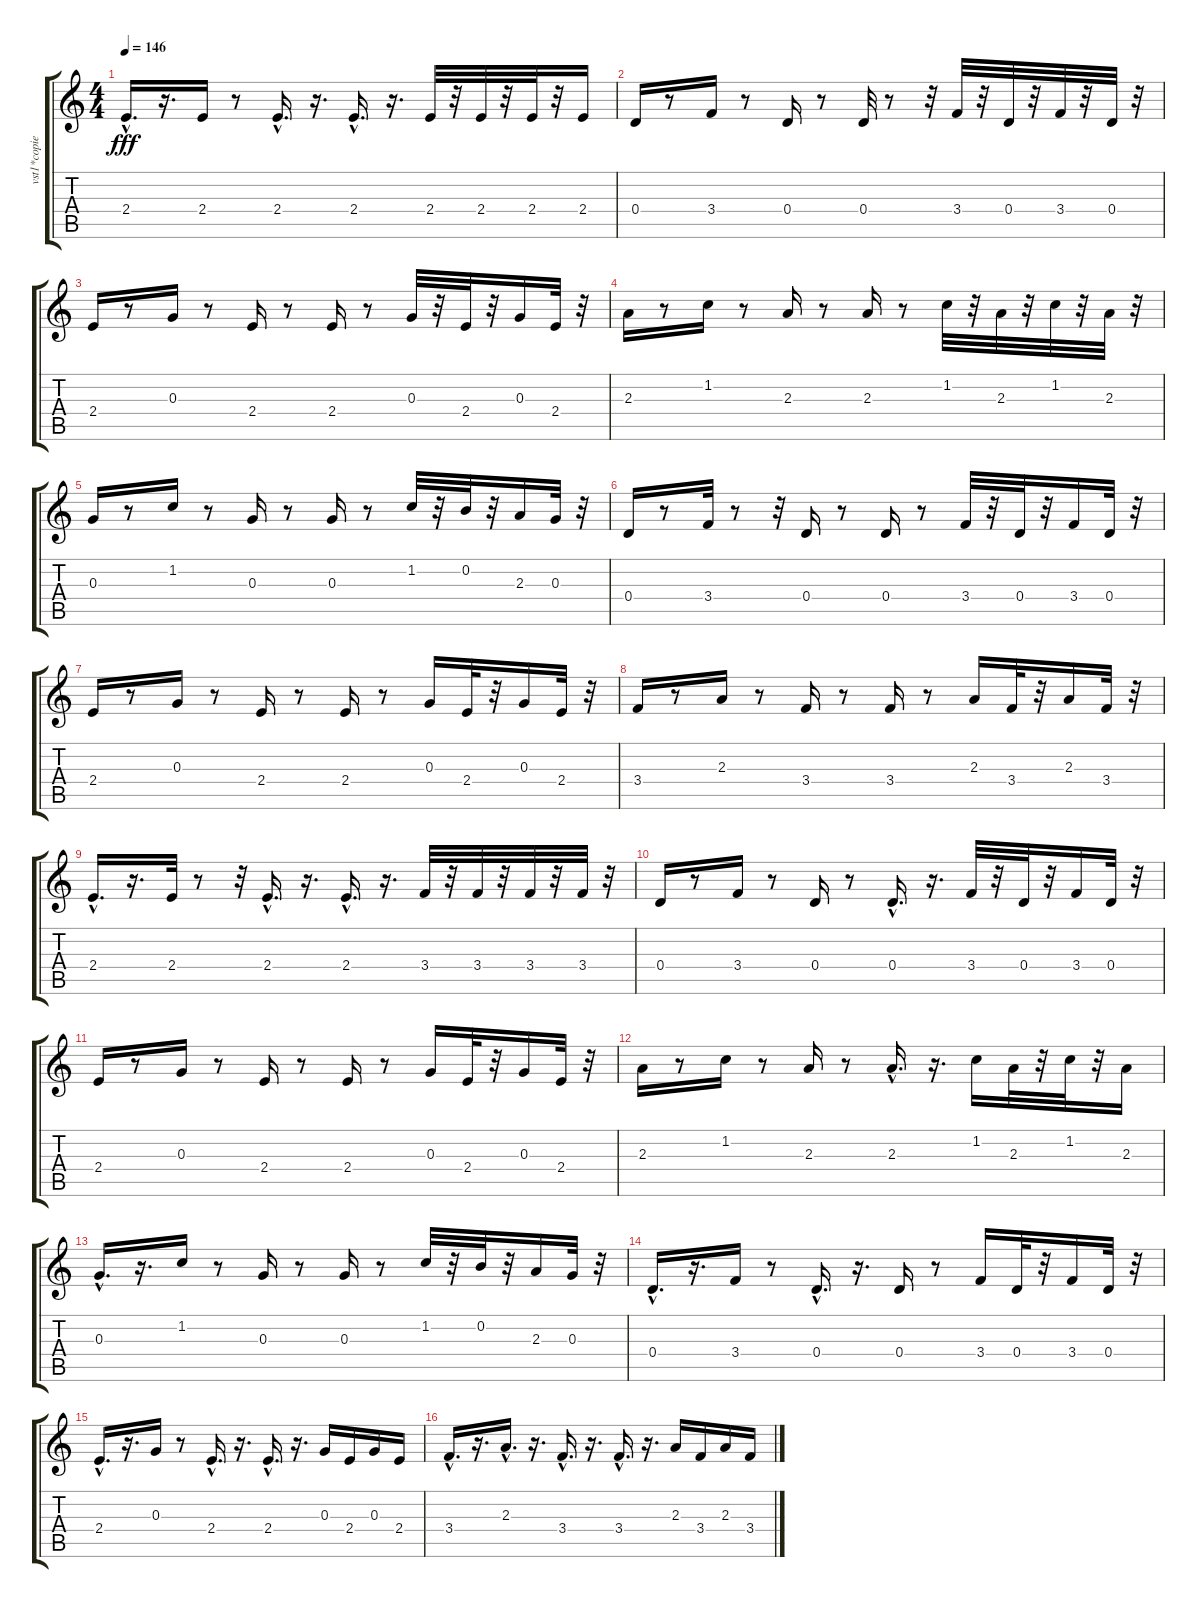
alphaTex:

\track ("vst1*copied" "vst1*copie") {instrument synthbass1}
\staff {score tabs}
\tuning (E4 B3 G3 D3 A2 E2) {hide}
\ts (4 4)
\tempo 146
\clef g2
\ks c
2.4{hac}.16{d dy fff} r.16{d} 2.4.16 r.8 2.4{hac}.16{d} r.16{d} 2.4{hac}.16{d} r.16{d} 2.4.32 r.32 2.4.32 r.32 2.4.32 r.32 2.4.16 |
0.4.16 r.8 3.4.16 r.8 0.4.16 r.8 0.4.32 r.8 r.32 3.4.32 r.32 0.4.32 r.32 3.4.32 r.32 0.4.32 r.32 |
2.4.16 r.8 0.3.16 r.8 2.4.16 r.8 2.4.16 r.8 0.3.32 r.32 2.4.32 r.32 0.3.16 2.4.32 r.32 |
2.3.16 r.8 1.2.16 r.8 2.3.16 r.8 2.3.16 r.8 1.2.32 r.32 2.3.32 r.32 1.2.32 r.32 2.3.32 r.32 |
0.3.16 r.8 1.2.16 r.8 0.3.16 r.8 0.3.16 r.8 1.2.32 r.32 0.2.32 r.32 2.3.16 0.3.32 r.32 |
0.4.16 r.8 3.4.32 r.8 r.32 0.4.16 r.8 0.4.16 r.8 3.4.32 r.32 0.4.32 r.32 3.4.16 0.4.32 r.32 |
2.4.16 r.8 0.3.16 r.8 2.4.16 r.8 2.4.16 r.8 0.3.16 2.4.32 r.32 0.3.16 2.4.32 r.32 |
3.4.16 r.8 2.3.16 r.8 3.4.16 r.8 3.4.16 r.8 2.3.16 3.4.32 r.32 2.3.16 3.4.32 r.32 |
2.4{hac}.16{d} r.16{d} 2.4.32 r.8 r.32 2.4{hac}.16{d} r.16{d} 2.4{hac}.16{d} r.16{d} 3.4.32 r.32 3.4.32 r.32 3.4.32 r.32 3.4.32 r.32 |
0.4.16 r.8 3.4.16 r.8 0.4.16 r.8 0.4{hac}.16{d} r.16{d} 3.4.32 r.32 0.4.32 r.32 3.4.16 0.4.32 r.32 |
2.4.16 r.8 0.3.16 r.8 2.4.16 r.8 2.4.16 r.8 0.3.16 2.4.32 r.32 0.3.16 2.4.32 r.32 |
2.3.16 r.8 1.2.16 r.8 2.3.16 r.8 2.3{hac}.16{d} r.16{d} 1.2.16 2.3.32 r.32 1.2.32 r.32 2.3.16 |
0.3{hac}.16{d} r.16{d} 1.2.16 r.8 0.3.16 r.8 0.3.16 r.8 1.2.32 r.32 0.2.32 r.32 2.3.16 0.3.32 r.32 |
0.4{hac}.16{d} r.16{d} 3.4.16 r.8 0.4{hac}.16{d} r.16{d} 0.4.16 r.8 3.4.16 0.4.32 r.32 3.4.16 0.4.32 r.32 |
2.4{hac}.16{d} r.16{d} 0.3.16 r.8 2.4{hac}.16{d} r.16{d} 2.4{hac}.16{d} r.16{d} 0.3.16 2.4.16 0.3.16 2.4.16 |
3.4{hac}.16{d} r.16{d} 2.3{hac}.16{d} r.16{d} 3.4{hac}.16{d} r.16{d} 3.4{hac}.16{d} r.16{d} 2.3.16 3.4.16 2.3.16 3.4.16
